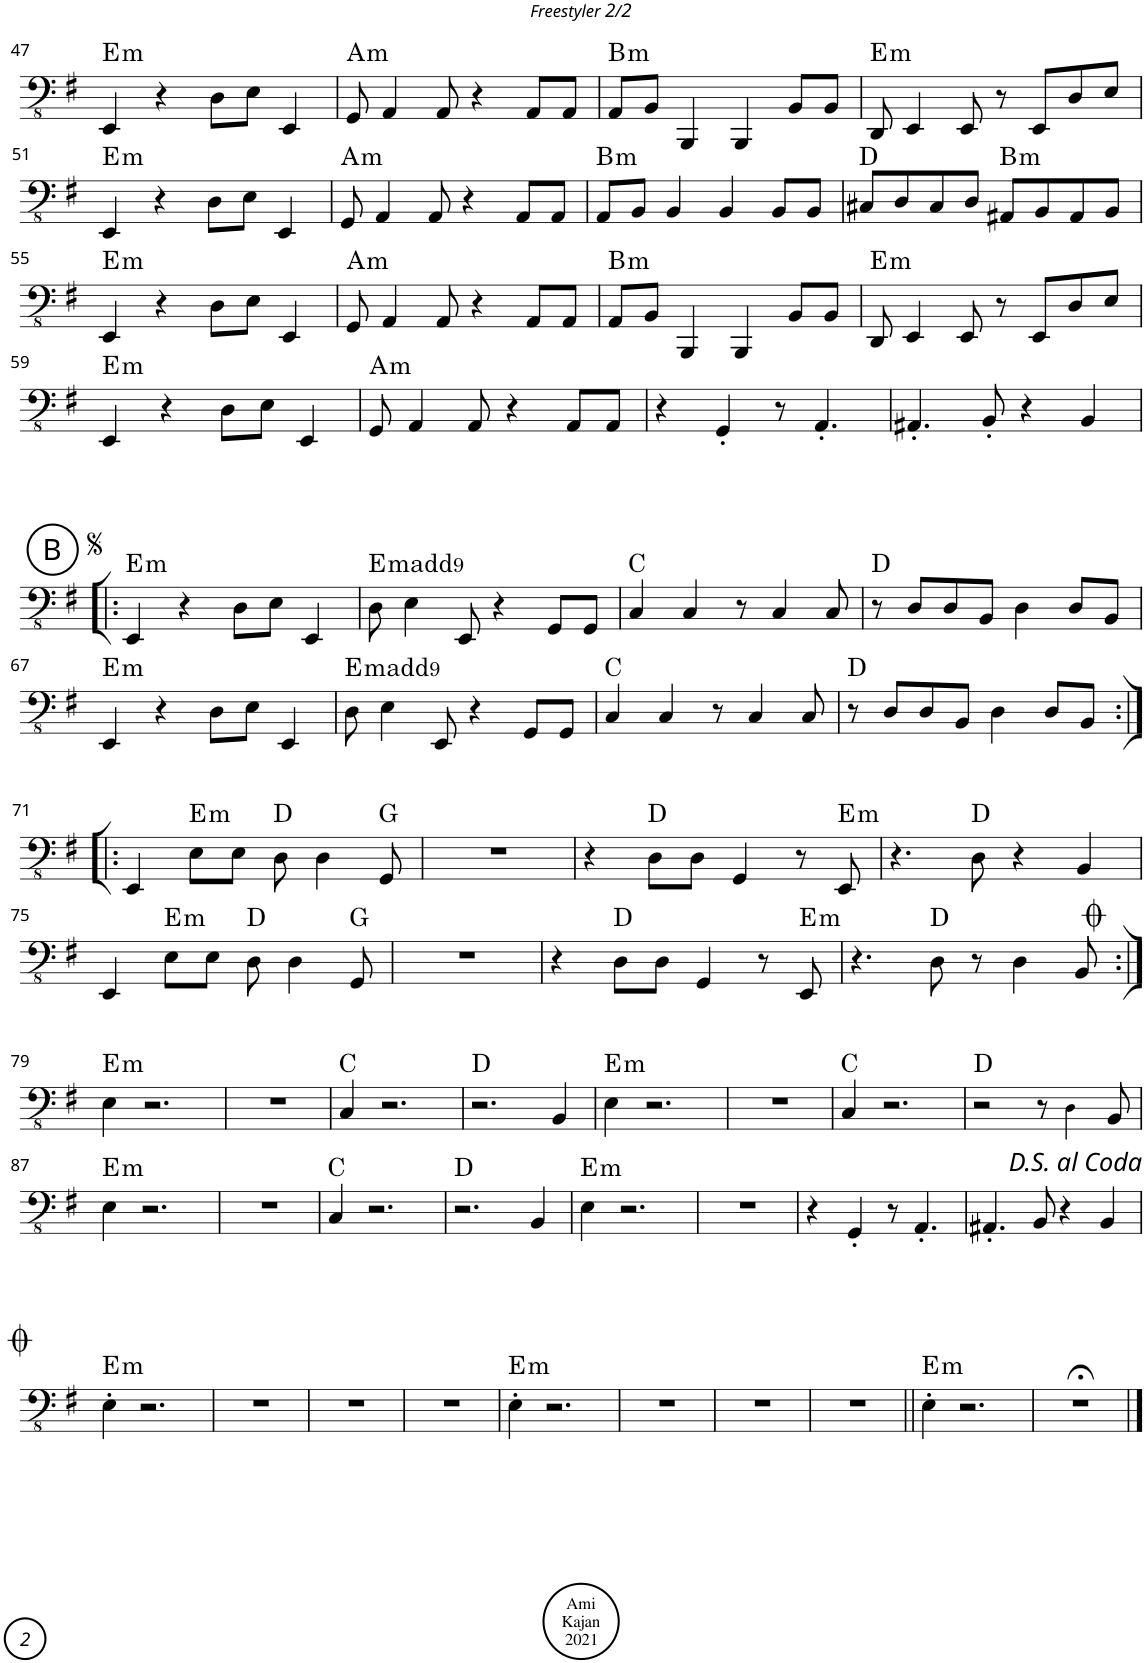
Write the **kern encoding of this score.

**kern	**harte
*part1	*part1
*staff1	*
*I"Piano	*
*I'Pno.	*
!!LO:PB:g=z
*clefFv4	*
*k[f#]	*
*M4/4	*
*met(c)	*
=47	=47
!	!LO:H:kt=m
4EEE/	E:min
4r	.
8DD\L	.
8EE\J	.
4EEE/	.
=48	=48
!	!LO:H:kt=m
8GGG/	A:min
4AAA/	.
8AAA/	.
4r	.
8AAA/L	.
8AAA/J	.
=49	=49
!	!LO:H:kt=m
8AAA/L	B:min
8BBB/J	.
4BBBB/	.
4BBBB/	.
8BBB/L	.
8BBB/J	.
=50	=50
!	!LO:H:kt=m
8DDD/	E:min
4EEE/	.
8EEE/	.
8r	.
8EEE/L	.
8DD/	.
8EE/J	.
!!LO:LB:g=z
=51	=51
!	!LO:H:kt=m
4EEE/	E:min
4r	.
8DD\L	.
8EE\J	.
4EEE/	.
=52	=52
!	!LO:H:kt=m
8GGG/	A:min
4AAA/	.
8AAA/	.
4r	.
8AAA/L	.
8AAA/J	.
=53	=53
!	!LO:H:kt=m
8AAA/L	B:min
8BBB/J	.
4BBB/	.
4BBB/	.
8BBB/L	.
8BBB/J	.
=54	=54
8CC#X/L	D:maj
8DD/	.
8CC#/	.
8DD/J	.
!	!LO:H:kt=m
8AAA#X/L	B:min
8BBB/	.
8AAA#/	.
8BBB/J	.
!!LO:LB:g=z
=55	=55
!	!LO:H:kt=m
4EEE/	E:min
4r	.
8DD\L	.
8EE\J	.
4EEE/	.
=56	=56
!	!LO:H:kt=m
8GGG/	A:min
4AAA/	.
8AAA/	.
4r	.
8AAA/L	.
8AAA/J	.
=57	=57
!	!LO:H:kt=m
8AAA/L	B:min
8BBB/J	.
4BBBB/	.
4BBBB/	.
8BBB/L	.
8BBB/J	.
=58	=58
!	!LO:H:kt=m
8DDD/	E:min
4EEE/	.
8EEE/	.
8r	.
8EEE/L	.
8DD/	.
8EE/J	.
!!LO:LB:g=z
=59	=59
!	!LO:H:kt=m
4EEE/	E:min
4r	.
8DD\L	.
8EE\J	.
4EEE/	.
=60	=60
!	!LO:H:kt=m
8GGG/	A:min
4AAA/	.
8AAA/	.
4r	.
8AAA/L	.
8AAA/J	.
=61	=61
4r	.
4GGG'/	.
8r	.
4.AAA'/	.
=62	=62
4.AAA#X'/	.
8BBB'/	.
4r	.
4BBB/	.
!!LO:LB:g=z
!!LO:REH:place=s1:a:cj:enc=circle:fs=14:t=B
=63!|:	=63!|:
!	!LO:H:kt=m
4EEE/	E:min
4r	.
8DD\L	.
8EE\J	.
4EEE/	.
=64	=64
!	!LO:H:kt=m
8DD\	E:min(9)
4EE\	.
8EEE/	.
4r	.
8GGG/L	.
8GGG/J	.
=65	=65
4CC/	C:maj
4CC/	.
8r	.
4CC/	.
8CC/	.
=66	=66
8r	D:maj
8DD/L	.
8DD/	.
8BBB/J	.
4DD\	.
8DD/L	.
8BBB/J	.
!!LO:LB:g=z
=67	=67
!	!LO:H:kt=m
4EEE/	E:min
4r	.
8DD\L	.
8EE\J	.
4EEE/	.
=68	=68
!	!LO:H:kt=m
8DD\	E:min(9)
4EE\	.
8EEE/	.
4r	.
8GGG/L	.
8GGG/J	.
=69	=69
4CC/	C:maj
4CC/	.
8r	.
4CC/	.
8CC/	.
=70	=70
8r	D:maj
8DD/L	.
8DD/	.
8BBB/J	.
4DD\	.
8DD/L	.
8BBB/J	.
!!LO:LB:g=z
=71:|!|:	=71:|!|:
4EEE/	.
!	!LO:H:kt=m
8EE\L	E:min
8EE\J	.
8DD\	D:maj
4DD\	.
8GGG/	G:maj
=72	=72
1r	.
=73	=73
4r	.
8DD\L	D:maj
8DD\J	.
4GGG/	.
8r	.
!	!LO:H:kt=m
8EEE/	E:min
=74	=74
4.r	.
8DD\	D:maj
4r	.
4BBB/	.
!!LO:LB:g=z
=75	=75
4EEE/	.
!	!LO:H:kt=m
8EE\L	E:min
8EE\J	.
8DD\	D:maj
4DD\	.
8GGG/	G:maj
=76	=76
1r	.
=77	=77
4r	.
8DD\L	D:maj
8DD\J	.
4GGG/	.
8r	.
!	!LO:H:kt=m
8EEE/	E:min
=78	=78
4.r	.
8DD\	D:maj
8r	.
4DD\	.
8BBB/	.
!!LO:LB:g=z
=79:|!	=79:|!
!	!LO:H:kt=m
4EE\	E:min
2.r	.
=80	=80
1r	.
=81	=81
4CC/	C:maj
2.r	.
=82	=82
2.r	D:maj
4BBB/	.
=83	=83
!	!LO:H:kt=m
4EE\	E:min
2.r	.
=84	=84
1r	.
=85	=85
4CC/	C:maj
2.r	.
=86	=86
2r	D:maj
8r	.
4DD!\	.
8BBB/	.
!!LO:LB:g=z
=87	=87
!	!LO:H:kt=m
4EE\	E:min
2.r	.
=88	=88
1r	.
=89	=89
4CC/	C:maj
2.r	.
=90	=90
2.r	D:maj
4BBB/	.
=91	=91
!	!LO:H:kt=m
4EE\	E:min
2.r	.
=92	=92
1r	.
=93	=93
4r	.
4GGG'/	.
8r	.
4.AAA'/	.
=94	=94
4.AAA#X'/	.
8BBB/	.
4r	.
4BBB/	.
!!LO:LB:g=z
=95	=95
!	!LO:H:kt=m
4EE'\	E:min
2.r	.
=96	=96
1r	.
=97	=97
1r	.
=98	=98
1r	.
=99	=99
!	!LO:H:kt=m
4EE'\	E:min
2.r	.
=100	=100
1r	.
=101	=101
1r	.
=102	=102
1r	.
=103||	=103||
!	!LO:H:kt=m
4EE'\	E:min
2.r	.
=104	=104
1r;<	.
==	==
*-	*-
